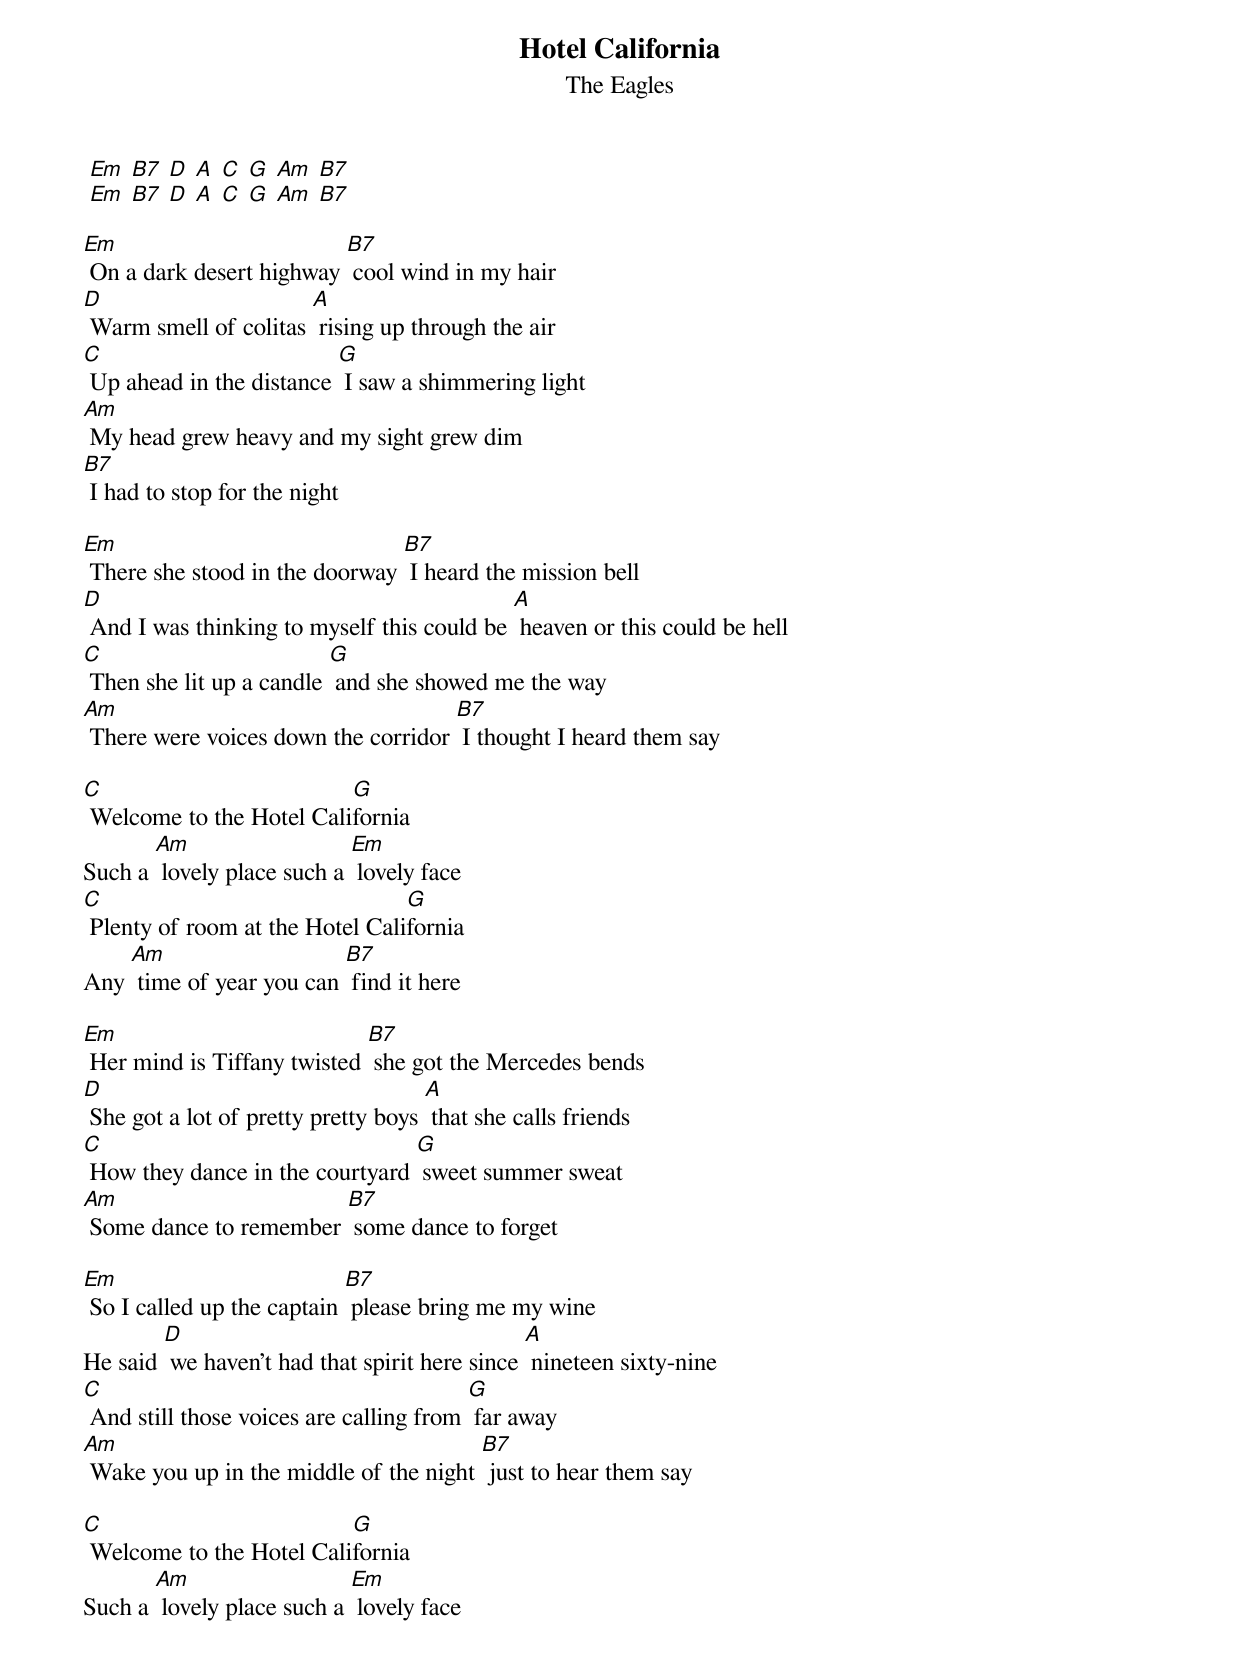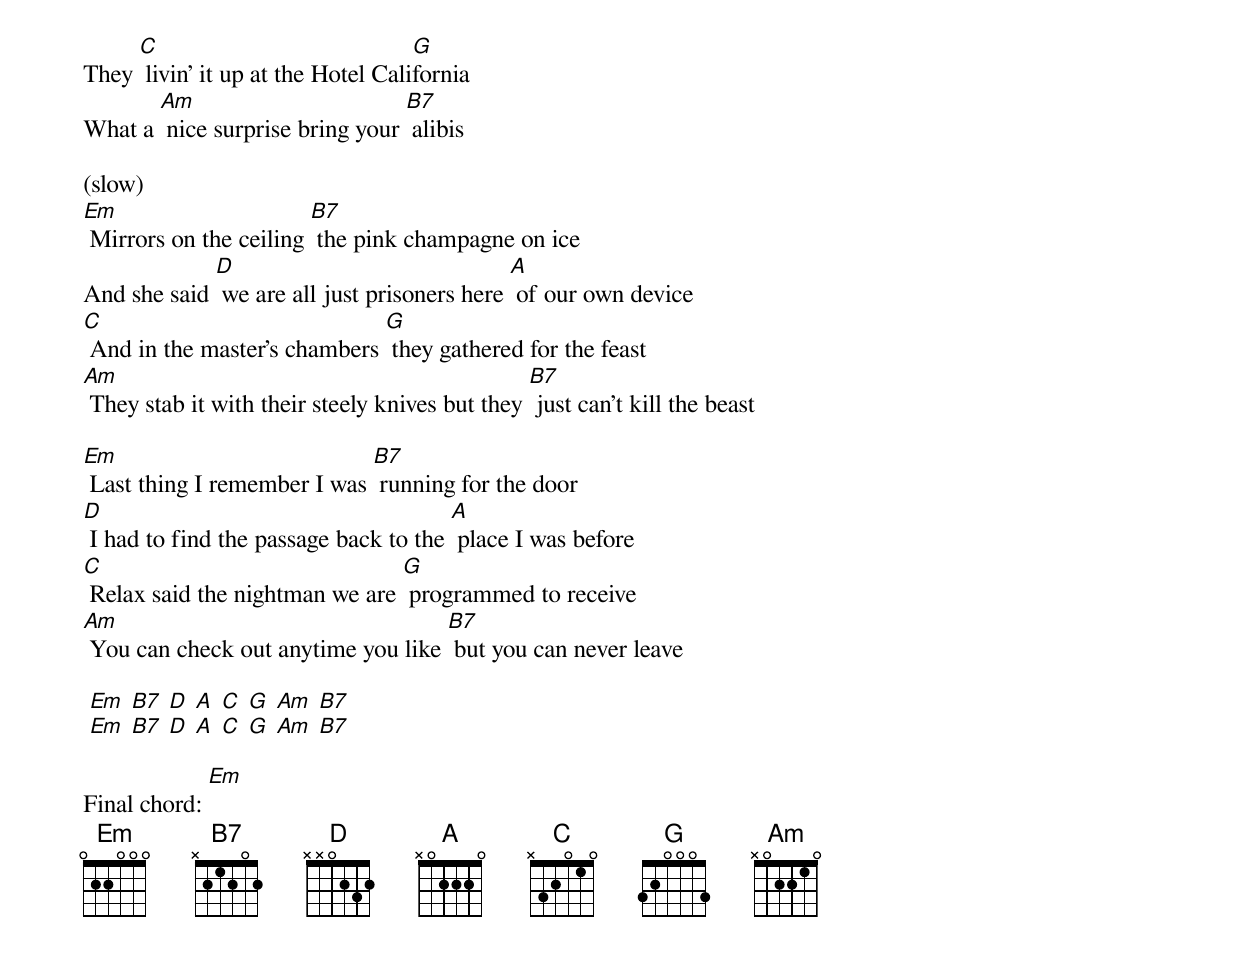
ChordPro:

{t: Hotel California}
{st: The Eagles}

 [Em] [B7] [D] [A] [C] [G] [Am] [B7]
 [Em] [B7] [D] [A] [C] [G] [Am] [B7]

[Em] On a dark desert highway [B7] cool wind in my hair
[D] Warm smell of colitas [A] rising up through the air
[C] Up ahead in the distance [G] I saw a shimmering light
[Am] My head grew heavy and my sight grew dim
[B7] I had to stop for the night

[Em] There she stood in the doorway [B7] I heard the mission bell
[D] And I was thinking to myself this could be [A] heaven or this could be hell
[C] Then she lit up a candle [G] and she showed me the way
[Am] There were voices down the corridor [B7] I thought I heard them say

[C] Welcome to the Hotel Cali[G]fornia
Such a [Am] lovely place such a [Em] lovely face
[C] Plenty of room at the Hotel Cali[G]fornia
Any [Am] time of year you can [B7] find it here

[Em] Her mind is Tiffany twisted [B7] she got the Mercedes bends
[D] She got a lot of pretty pretty boys [A] that she calls friends
[C] How they dance in the courtyard [G] sweet summer sweat
[Am] Some dance to remember [B7] some dance to forget

[Em] So I called up the captain [B7] please bring me my wine
He said [D] we haven't had that spirit here since [A] nineteen sixty-nine
[C] And still those voices are calling from [G] far away
[Am] Wake you up in the middle of the night [B7] just to hear them say

[C] Welcome to the Hotel Cali[G]fornia
Such a [Am] lovely place such a [Em] lovely face
They [C] livin' it up at the Hotel Cali[G]fornia
What a [Am] nice surprise bring your [B7] alibis

(slow)
[Em] Mirrors on the ceiling [B7] the pink champagne on ice
And she said [D] we are all just prisoners here [A] of our own device
[C] And in the master's chambers [G] they gathered for the feast
[Am] They stab it with their steely knives but they [B7] just can't kill the beast

[Em] Last thing I remember I was [B7] running for the door
[D] I had to find the passage back to the [A] place I was before
[C] Relax said the nightman we are [G] programmed to receive
[Am] You can check out anytime you like [B7] but you can never leave

 [Em] [B7] [D] [A] [C] [G] [Am] [B7]
 [Em] [B7] [D] [A] [C] [G] [Am] [B7]

Final chord: [Em]
